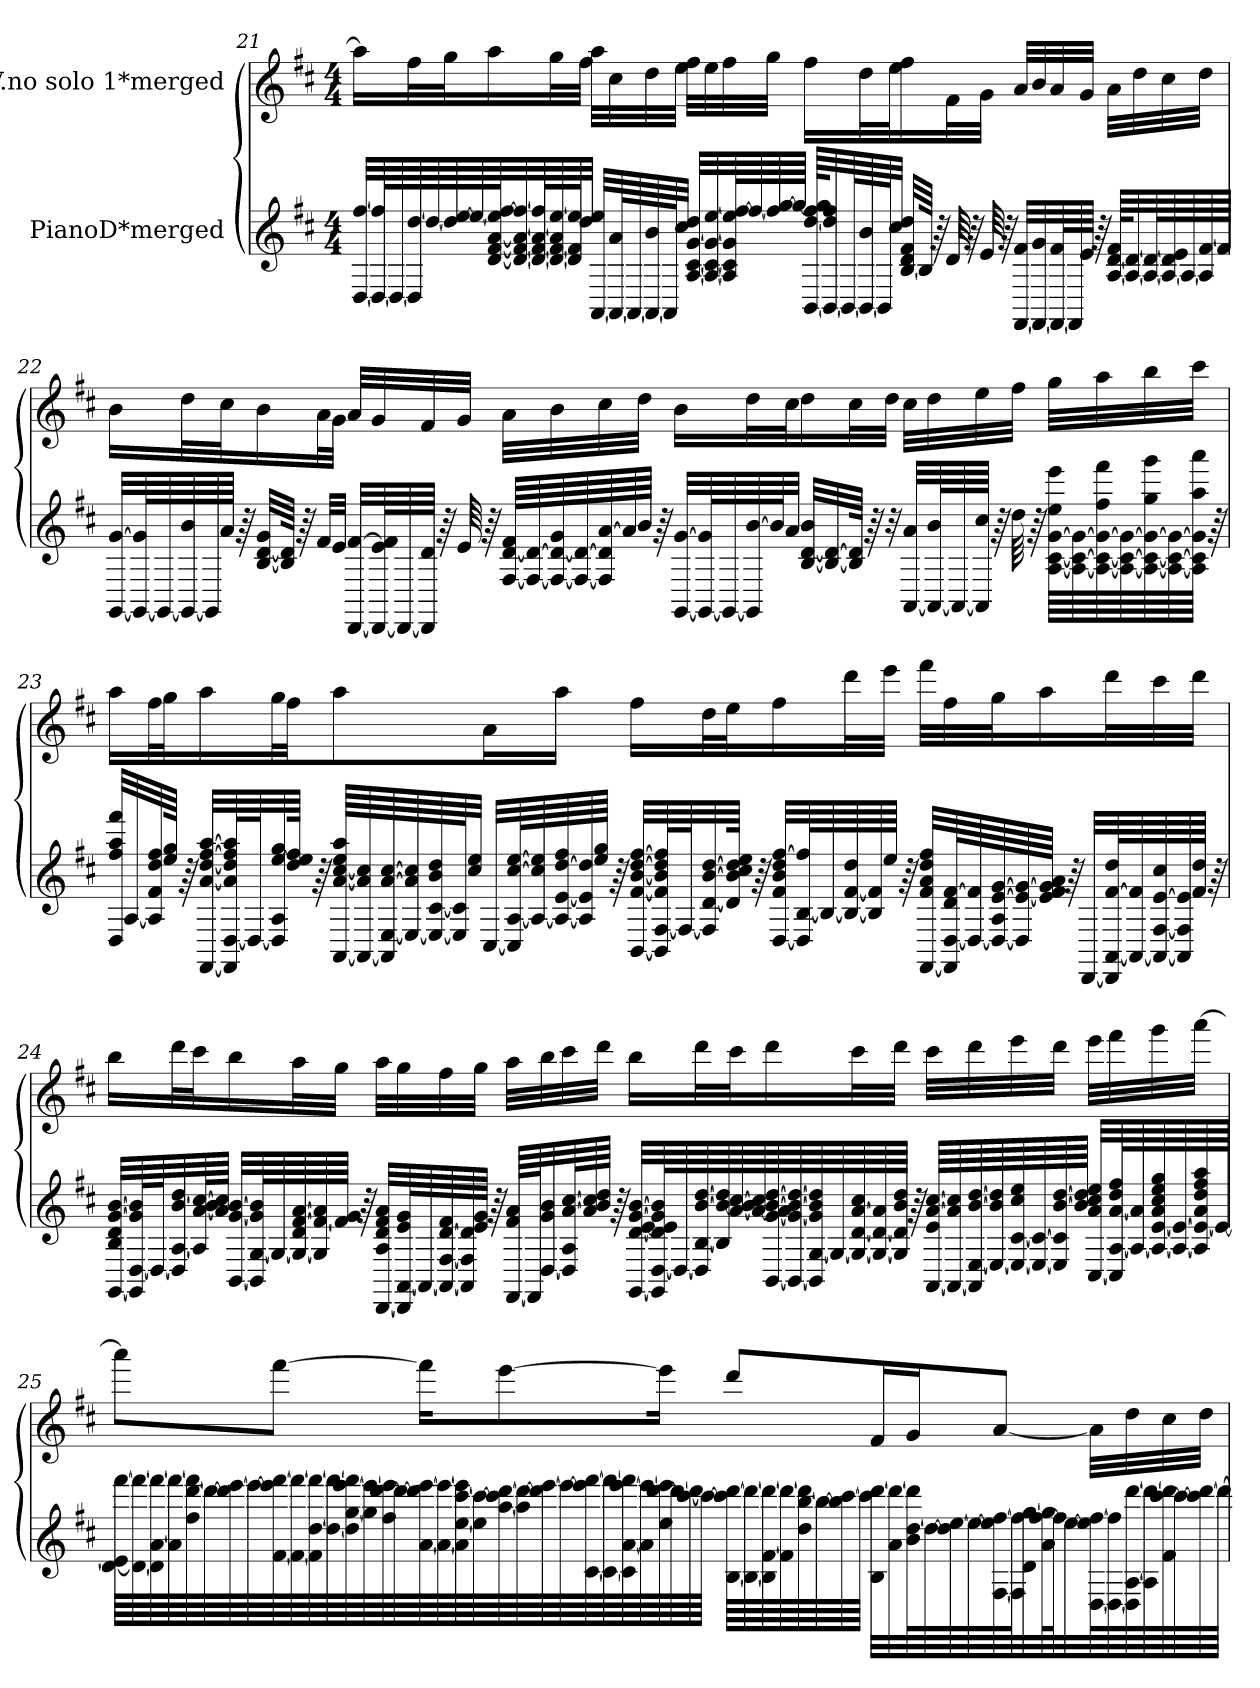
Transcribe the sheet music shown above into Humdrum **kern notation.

**kern	**kern
*part2	*part1
*staff2	*staff1
*I"PianoD*merged	*I"V.no solo 1*merged
!!LO:LB:g=z
*clefG2	*clefG2
*k[f#c#]	*k[f#c#]
*D:	*D:
*M4/4	*M4/4
=21	=21
[32D/ [32ff#/LLL	16aa\LL]
64D/_ 64ff#/]L	.
64D/_	.
64D/] [64dd/	32ff#\L
64dd/_	.
64dd/] [64ee/	32gg\J
64ee/_	.
[64d/ [64f#/ [64a/ 64ee/] [64ff#/J	16aa\
32d/_ 32f#/_ 32a/_ 32ff#/_	.
64d/_ 64f#/_ 64a/_ 64ff#/]L	.
64d/_ 64f#/_ 64a/] [64ee/	32gg\L
64d/] 64f#/] 64ee/]J	.
32dd/JJJ	32ff#\JJJ
[32AA/ 32ee/LLL	32aa\LLL
64AA/_ 64a/L	32cc#\
64AA/_	.
64AA/_ 64b/	32dd\
64AA/J]	.
32cc#/JJJ	32ee\JJJ
[32A/ [32c#/ [32g/ 32dd/LLL	32ff#\LLL
32A/_ 32c#/_ 32g/_ [32ee/	32ee\
64A/] 64c#/] 64g/] 64ee/] [64ff#/L	32ff#\
64ff#/_	.
64ff#/] [64gg/	32gg\JJJ
64gg/JJJJ_	.
[64BB/ [64dd/ [64ff#/ 64gg/]KLLL	16ff#\LL
32BB/_ 32dd/] 32ff#/]	.
64BB/L_	.
64BB/_ 64b/	32dd\L
64BB/J]	.
32cc#/JJJ	32ee\J
[32B/ 32d/ 32f#/ 32dd/LLL	16ff#\
64B/JJJk]	.
64r	.
64d/	32f#\L
64r	.
64e/	32g\JJJ
64r	.
[32FF#/ 32f#/LLL	32a/LLL
32FF#/_ 32g/	32b/
64FF#/_ 64f#/L	32a/
64FF#/]	.
64e/JJJJ	32g/JJJ
64r	.
[64A/ [64d/ 64f#/KLLL	32a\LLL
32A/_ 32d/_	.
.	32dd\
64A/_ 64d/_L	.
64A/_ 64d/] 64e/	32cc#\
64A/_	.
64A/] [64f#/	32dd\JJJ
64f#/JJJJ]	.
!!LO:PB:g=z
=22	=22
[32GG/ [32g/LLL	16b\LL
64GG/_ 64g/]L	.
64GG/_	.
64GG/_ 64b/	32dd\L
64GG/]	.
64a/JJJJ	32cc#\J
64r	.
[32B/ [32d/ 32g/LLL	16b\
64B/] 64d/]JJJk	.
64r	.
32f#/LLL	32a\L
32e/JJJ	32g\JJJ
[32DD/ [32f#/LLL	32a/LLL
64DD/_ 64e/ 64f#/]L	32g/
64DD/_	.
64DD/] 64d/JJJJ	32f#/
64r	.
64e/	32g/JJJ
64r	.
[64F#/ [64d/ 64f#/LLLL	32a\LLL
64F#/_ 64d/_	.
64F#/_ 64d/_ 64g/	32b\
64F#/_ 64d/_	.
64F#/] 64d/] [64a/	32cc#\
64a/]	.
64b/JJJJ	32dd\JJJ
64r	.
[32GG/ [32g/LLL	16b\LL
64GG/_ 64g/]L	.
64GG/_	.
64GG/] [64b/	32dd\L
64b/J]	.
32a/JJJ	32cc#\J
[32B/ [32d/ 32b/LLL	16dd\
32B/_ 32d/_	.
64B/] 64d/]JJJk	32cc#\L
64r	.
32r	32dd\JJJ
[32AA/ 32a/LLL	32cc#\LLL
64AA/_ 64b/L	32dd\
64AA/_	.
64AA/] 64cc#/JJJJ	32ee\
64r	.
64dd\	32ff#\JJJ
64r	.
[64A\ [64c#\ [64g\ 64ee\ 64eee\LLLL	32gg\LLL
64A\_ 64c#\_ 64g\_	.
64A\_ 64c#\_ 64g\_ 64ff#\ 64fff#\	32aa\
64A\_ 64c#\_ 64g\_	.
64A\_ 64c#\_ 64g\_ 64gg\ 64ggg\	32bb\
64A\_ 64c#\_ 64g\_	.
64A\] 64c#\] 64g\] 64aa\ 64aaa\JJJJ	32ccc#\JJJ
64r	.
!!LO:LB:g=z
=23	=23
32D/ 32ff#/ 32aa/ 32fff#/LLL	16aa\LL
[32A/	.
32A/] 32f#/ 32dd/ 32ff#/	32ff#\L
64ee/ 64gg/JJJk	32gg\J
64r	.
[32FF#/ [32a/ [32dd/ [32ff#/ [32aa/LLL	16aa\
64FF#/] [64D/ 64a/] 64dd/] 64ff#/] 64aa/]L	.
64D/J_	.
32D/] 32A/ [32ee/ 32gg/	32gg\L
64dd/ 64ee/] 64ff#/JJJk	32ff#\JJ
64r	.
[64AA/ [64a/ [64cc#/ 64ee/ 64aa/LLLL	8aa\
64AA/_ 64a/] 64cc#/]	.
64AA/] [64E/ [64a/ [64cc#/	.
64E/_ 64a/] 64cc#/]	.
64E/_ [64c#/ 64b/ 64dd/	.
64E/] 64c#/]J	.
32cc#/ 32ee/JJJ	.
[32C#/LLL	16a\L
64C#/] [64A/ [64cc#/ [64ee/L	.
64A/_ 64cc#/] 64ee/]	.
64A/_ [64e/ [64dd/ 64ff#/	16aa\JJ
64A/] 64e/] 64dd/]	.
64ee/ 64gg/JJJJ	.
64r	.
[32BB/ [32f#/ [32b/ [32dd/ [32ff#/LLL	16ff#\LL
64BB/] [64F#/ 64f#/] 64b/] 64dd/] 64ff#/]L	.
64F#/J_	.
32F#/] [32d/ [32b/ [32dd/	32dd\L
64d/] 64b/] 64cc#/ 64dd/] 64ee/JJJk	32ee\J
64r	.
[32D/ 32f#/ 32b/ 32dd/ [32ff#/LLL	16ff#\
64D/] [64B/ 64ff#/]L	.
64B/_	.
64B/_ [64f#/ 64dd/	32ddd\L
64B/] 64f#/]	.
64ee/JJJJ	32eee\JJJ
64r	.
[32FF#/ 32f#/ 32a/ 32dd/ 32ff#/LLL	32fff#\LLL
64FF#/] [64D/ 64d/ [64f#/L	32ff#\
64D/_ 64f#/]	.
64D/_ 64A/ [64e/ [64g/	32gg\J
64D/] 64e/_ 64g/_	.
64e/] 64f#/ 64g/] 64a/JJJJ	16aa\
64r	.
[32DD/LLL	.
64DD/] [64AA/ [64f#/ 64dd/L	32ddd\L
64AA/_ 64f#/]	.
64AA/_ [64F#/ [64e/ 64cc#/	32ccc#\
64AA/] 64F#/] 64e/]	.
64f#/ 64dd/JJJJ	32ddd\JJJ
64r	.
!!LO:LB:g=z
=24	=24
[32GG/ 32B/ 32d/ [32g/ [32b/LLL	16bb\LL
64GG/] [64D/ 64g/] 64b/]L	.
64D/J_	.
32D/] [32A/ [32b/ 32dd/	32ddd\L
64A/] [64a/ 64b/] [64cc#/L	32ccc#\J
64a/] 64cc#/]JJJJ	.
[32BB/ [32g/ [32b/LLL	16bb\
64BB/] [64G/ 64g/] 64b/]L	.
64G/_	.
64G/_ 64d/ [64f#/ [64a/	32aa\L
64G/] 64f#/_ 64a/]	.
64f#/] 64g/JJJJ	32gg\JJJ
64r	.
[32DD/ 32A/ 32d/ 32f#/ 32a/LLL	32aa\LLL
64DD/] [64AA/ 64e/ 64g/L	32gg\
64AA/_	.
64AA/_ [64F#/ [64d/ 64f#/	32ff#\
64AA/] 64F#/] 64d/]	.
64e/ 64g/JJJJ	32gg\JJJ
64r	.
[64FF#/ 64f#/ 64a/LLLL	32aa\LLL
64FF#/J]	.
[32D/ 32g/ 32b/	32bb\
64D/] 64A/ [64a/ [64cc#/L	32ccc#\
64a/] 64cc#/]	.
64b/ 64dd/JJJJ	32ddd\JJJ
64r	.
[32GG/ [32d/ [32e/ [32g/ [32b/LLL	16bb\LL
64GG/] [64D/ 64d/] 64e/] 64g/] 64b/]L	.
64D/_	.
64D/] [64B/ [64b/ [64dd/	32ddd\L
64B/] 64b/_ 64dd/]	.
[64a/ 64b/] [64cc#/	32ccc#\J
64a/_ 64cc#/]	.
[64BB/ [64g/ 64a/] [64b/ [64dd/	16ddd\
64BB/_ 64g/_ 64b/_ 64dd/_	.
64BB/] [64G/ 64g/] 64b/] 64dd/]	.
64G/_	.
64G/_ [64d/ [64a/ 64cc#/	32ccc#\L
64G/_ 64d/_ 64a/]	.
64G/] 64d/] 64b/ 64dd/JJJJ	32ddd\JJJ
64r	.
[64AA/ 64e/ [64a/ [64cc#/LLLL	32ccc#\LLL
64AA/_ 64a/] 64cc#/]	.
64AA/] [64E/ [64b/ [64dd/	32ddd\
64E/_ 64b/] 64dd/]	.
64E/_ [64c#/ 64cc#/ 64ee/	32eee\
64E/_ 64c#/_	.
64E/] 64c#/] [64b/ [64dd/	32ddd\JJJ
64b/] 64dd/]JJJJ	.
[32C#/ 32a/ 32cc#/ 32ee/LLL	32eee\LLL
64C#/] [64A/ [64a/ 64dd/ 64ff#/L	32fff#\
64A/_ 64a/]	.
64A/_ [64e/ 64a/ 64cc#/ 64ee/ 64gg/	32ggg\
64A/_ 64e/_	.
64A/] 64e/_ 64a/ 64dd/ 64ff#/ 64aa/	[32aaa\JJJ
64e/JJJJ_	.
!!LO:LB:g=z
=25	=25
[64d\ 64e\] [64fff#\LLLL	8aaa\L]
64d\_ 64fff#\_	.
64d\] [64a\ 64fff#\_	.
64a\] 64fff#\_	.
64ff#\ [64ddd\ 64fff#\]	.
64ddd\_	.
64ddd\] [64eee\	.
64eee\_	.
[64f#\ 64eee\] [64fff#\	[8fff#\J
64f#\_ 64fff#\_	.
64f#\] [64dd\ 64fff#\_	.
64dd\_ 64fff#\_	.
64dd\] [64gg\ [64eee\ 64fff#\]	.
64gg\] 64eee\_	.
64ff#\ [64ddd\ 64eee\]	.
64ddd\_	.
[64a\ 64ddd\] [64eee\	16fff#\KL]
64a\_ 64eee\_	.
64a\] [64ee\ [64ccc#\ 64eee\]	.
64ee\] 64ccc#\_	.
[64aa\ 64ccc#\] [64ddd\	[8eee\
64aa\] 64ddd\_	.
64ddd\] [64eee\	.
64eee\_	.
[64c#\ 64eee\] [64fff#\	.
64c#\_ 64fff#\_	.
64c#\] [64a\ [64eee\ 64fff#\]	.
64a\] 64eee\_	.
64ee\ [64ddd\ 64eee\]	16eee\Jk]
64ddd\_	.
[64ccc#\ 64ddd\]	.
64ccc#\JJJJ_	.
[64B\ 64ccc#\] [64ddd\LLLL	8ddd/L
64B\_ 64ddd\_	.
64B\] [64f#\ 64ddd\_	.
64f#\] 64ddd\_	.
64dd\ [64bb\ 64ddd\]	.
64bb\_	.
64bb\] [64ccc#\	.
64ccc#\JJJJ]	.
32B\ [32ddd\LLL	16f#/L
32a\ 32ddd\_	.
64b\ [64dd\ 64ddd\]L	16g/J
64dd\_	.
64dd\] [64ee\	.
64ee\_	.
[64F#\ 64ee\] [64ff#\	[8a/J
64F#\] 64ff#\]J	.
32d\ [32gg\	.
64a\ [64ff#\ 64gg\]L	.
64ff#\J]	.
[32ee\	.
[64D\ 64ee\] [64ff#\L	32a\LLL]
64D\_ 64ff#\]	.
64D\] [64A\ [64ddd\	32dd\
64A\] 64ddd\_	.
64f#\ [64ccc#\ 64ddd\]	32cc#\
64ccc#\_	.
64ccc#\] [64ddd\	32dd\JJJ
64ddd\JJJJ_	.
=	=
*-	*-
